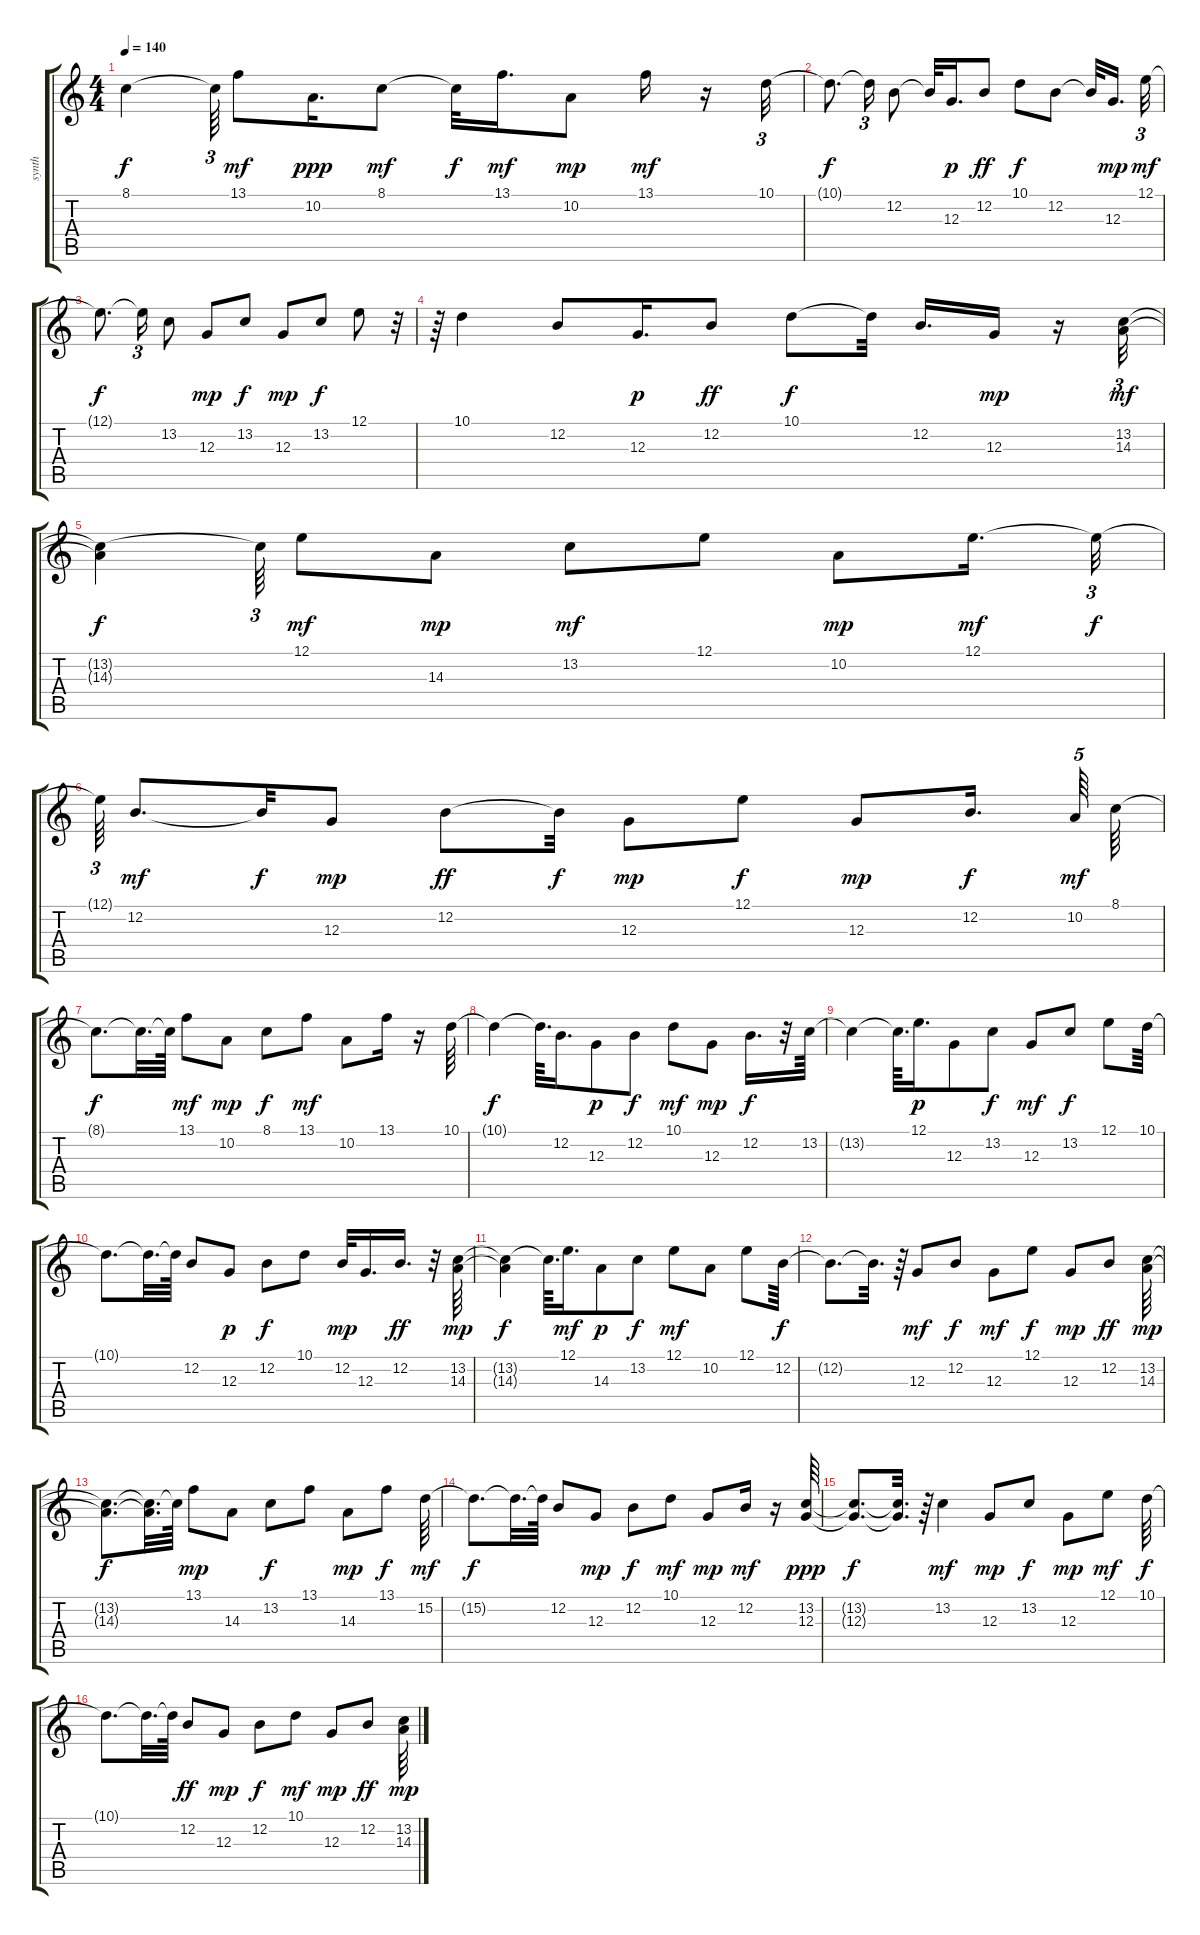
\track ("synth" "synth") {instrument pad3polysynth}
\staff {score tabs}
\tuning (E4 B3 G3 D3 A2 E2) {hide}
\ts (4 4)
\tempo 140
\clef g2
\ks c
8.1{t}.4{dy f} 8.1{t}.64{tu (3 2)} 13.1.8{dy mf} 10.2.16{d dy ppp} 8.1.8{dy mf} 8.1{t}.32{dy f} 13.1.16{d dy mf} 10.2.8{dy mp} 13.1.16{dy mf} r.16 10.1.32{tu (3 2)} |
10.1{t}.8{d dy f} 10.1{t}.16{tu (3 2)} 12.2.8 12.2{t}.32 12.3.16{d dy p} 12.2.8{dy ff} 10.1.8{dy f} 12.2.8 12.2{t}.32 12.3.16{d dy mp} 12.1.32{tu (3 2) dy mf} |
12.1{t}.8{d dy f} 12.1{t}.16{tu (3 2)} 13.2.8 12.3.8{dy mp} 13.2.8{dy f} 12.3.8{dy mp} 13.2.8{dy f} 12.1.8 r.32{tu (3 2)} |
r.64{tu (3 2)} 10.1.4 12.2.8 12.3.16{d dy p} 12.2.8{dy ff} 10.1.8{dy f} 10.1{t}.32 12.2.16{d} 12.3.16{dy mp} r.16 (13.2 14.3).32{tu (3 2) dy mf} |
(13.2{t} 14.3{t}).4{dy f} 13.2{t}.64{tu (3 2)} 12.1.8{dy mf} 14.3.8{dy mp} 13.2.8{dy mf} 12.1.8 10.2.8{dy mp} 12.1.16{d dy mf} 12.1{t}.32{tu (3 2) dy f} |
12.1{t}.64{tu (3 2)} 12.2.8{d dy mf} 12.2{t}.32{dy f} 12.3.8{dy mp} 12.2.8{dy ff} 12.2{t}.32{dy f} 12.3.8{dy mp} 12.1.8{dy f} 12.3.8{dy mp} 12.2.16{d dy f} 10.2.64{tu (5 4) dy mf} 8.1.64 |
8.1{t}.8{d dy f} 8.1{t}.32{d} 8.1{t}.64 13.1.8{dy mf} 10.2.8{dy mp} 8.1.8{dy f} 13.1.8{dy mf} 10.2.8 13.1.16 r.16 10.1.64 |
10.1{t}.4{dy f} 10.1{t}.64{d} 12.2.16{d} 12.3.8{dy p} 12.2.8{dy f} 10.1.8{dy mf} 12.3.8{dy mp} 12.2.16{d dy f} r.32 13.2.64 |
13.2{t}.4 13.2{t}.64{d} 12.1.16{d dy p} 12.3.8 13.2.8{dy f} 12.3.8{dy mf} 13.2.8{dy f} 12.1.8 10.1.64 |
10.1{t}.8{d} 10.1{t}.32{d} 10.1{t}.64 12.2.8 12.3.8{dy p} 12.2.8{dy f} 10.1.8 12.2.32{dy mp} 12.3.16{d} 12.2.16{d dy ff} r.32 (13.2 14.3).64{dy mp} |
(13.2{t} 14.3{t}).4{dy f} 13.2{t}.64{d} 12.1.16{d dy mf} 14.3.8{dy p} 13.2.8{dy f} 12.1.8{dy mf} 10.2.8 12.1.8 12.2.64{dy f} |
12.2{t}.8{d} 12.2{t}.32{d} r.64 12.3.8{dy mf} 12.2.8{dy f} 12.3.8{dy mf} 12.1.8{dy f} 12.3.8{dy mp} 12.2.8{dy ff} (13.2 14.3).64{dy mp} |
(13.2{t} 14.3{t}).8{d dy f} (13.2{t} 14.3{t}).32{d} 13.2{t}.64 13.1.8{dy mp} 14.3.8 13.2.8{dy f} 13.1.8 14.3.8{dy mp} 13.1.8{dy f} 15.2.64{dy mf} |
15.2{t}.8{d dy f} 15.2{t}.32{d} 15.2{t}.64 12.2.8 12.3.8{dy mp} 12.2.8{dy f} 10.1.8{dy mf} 12.3.8{dy mp} 12.2.16{dy mf} r.16 (13.2 12.3).64{dy ppp} |
(13.2{t} 12.3{t}).8{d dy f} (13.2{t} 12.3{t}).32{d} r.64 13.2.4{dy mf} 12.3.8{dy mp} 13.2.8{dy f} 12.3.8{dy mp} 12.1.8{dy mf} 10.1.64{dy f} |
10.1{t}.8{d} 10.1{t}.32{d} 10.1{t}.64 12.2.8{dy ff} 12.3.8{dy mp} 12.2.8{dy f} 10.1.8{dy mf} 12.3.8{dy mp} 12.2.8{dy ff} (13.2 14.3).64{dy mp}
